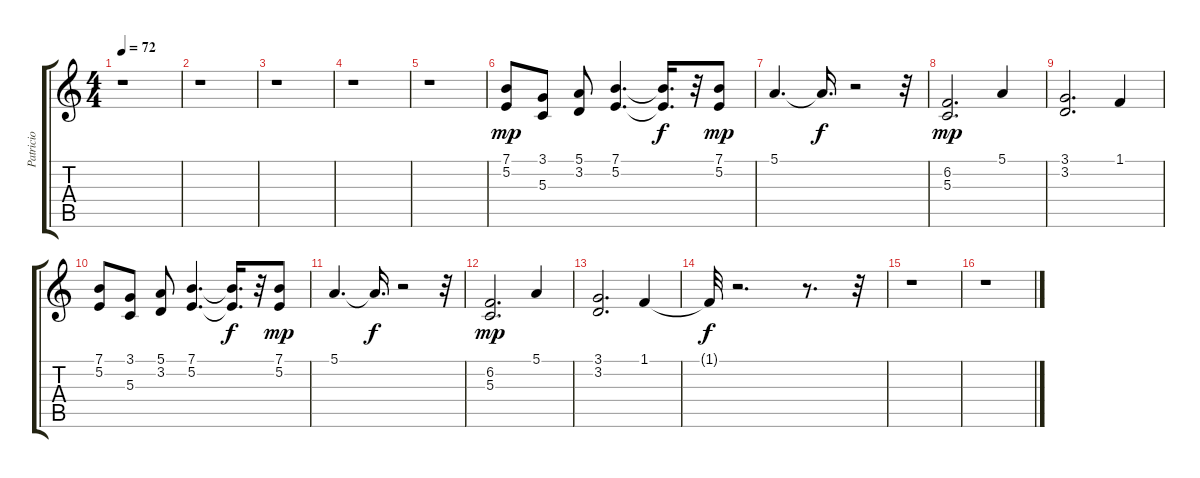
\track ("Patricio" "Patricio") {instrument brasssection}
\staff {score tabs}
\tuning (E4 B3 G3 D3 A2 E2) {hide}
\ts (4 4)
\tempo 72
\clef g2
\ks c
r.1{dy f} |
r.1 |
r.1 |
r.1 |
r.1 |
(7.1 5.2).8{dy mp} (3.1 5.3).8 (5.1 3.2).8 (7.1 5.2).4{d} (7.1{t} 5.2{t}).16{d dy f} r.32 (7.1 5.2).8{dy mp} |
5.1.4{d} 5.1{t}.16{d dy f} r.2 r.32 |
(6.2 5.3).2{d dy mp} 5.1.4 |
(3.1 3.2).2{d} 1.1.4 |
(7.1 5.2).8 (3.1 5.3).8 (5.1 3.2).8 (7.1 5.2).4{d} (7.1{t} 5.2{t}).16{d dy f} r.32 (7.1 5.2).8{dy mp} |
5.1.4{d} 5.1{t}.16{d dy f} r.2 r.32 |
(6.2 5.3).2{d dy mp} 5.1.4 |
(3.1 3.2).2{d} 1.1.4 |
1.1{t}.32{dy f} r.2{d} r.8{d} r.32 |
r.1 |
r.1
